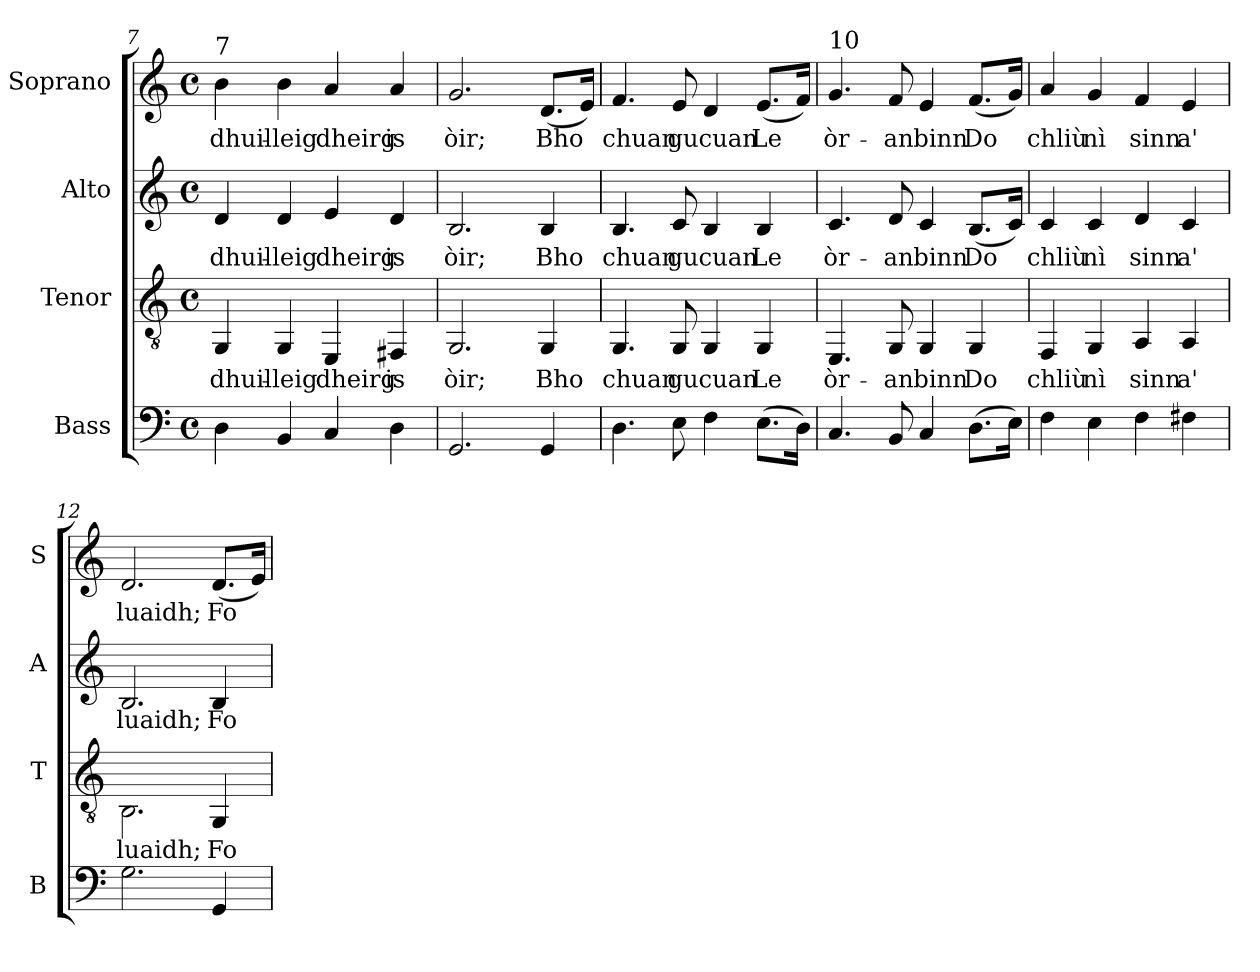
**kern	**kern	**text	**kern	**text	**kern	**text
*part4	*part3	*part3	*part2	*part2	*part1	*part1
*staff4	*staff3	*staff3	*staff2	*staff2	*staff1	*staff1
*I"Bass	*I"Tenor	*	*I"Alto	*	*I"Soprano	*
*I'B	*I'T	*	*I'A	*	*I'S	*
!!LO:PB:g=z
*clefF4	*clefGv2	*	*clefG2	*	*clefG2	*
*k[]	*k[]	*	*k[]	*	*k[]	*
*C:	*C:	*	*C:	*	*C:	*
*M4/4	*M4/4	*	*M4/4	*	*M4/4	*
*met(c)	*met(c)	*	*met(c)	*	*met(c)	*
=7	=7	=7	=7	=7	=7	=7
!	!	!LO:LY:b:color=#000000	!	!	!	!
!	!	!	!	!LO:LY:b:color=#000000	!	!
!	!	!	!	!	!LO:TX:a:t=7	!
!	!	!	!	!	!	!LO:LY:b:color=#000000
4Di\	4GGi/	dhuil-	4di/	dhuil-	4bi\	dhuil-
!	!	!LO:LY:b:color=#000000	!	!	!	!
!	!	!	!	!LO:LY:b:color=#000000	!	!
!	!	!	!	!	!	!LO:LY:b:color=#000000
4BBi/	4GGi/	-leig	4di/	-leig	4bi\	-leig
!	!	!LO:LY:b:color=#000000	!	!	!	!
!	!	!	!	!LO:LY:b:color=#000000	!	!
!	!	!	!	!	!	!LO:LY:b:color=#000000
4Ci/	4EEi/	dheirg	4ei/	dheirg	4ai/	dheirg
!	!	!LO:LY:b:color=#000000	!	!	!	!
!	!	!	!	!LO:LY:b:color=#000000	!	!
!	!	!	!	!	!	!LO:LY:b:color=#000000
4Di\	4FF#Xi/	is	4di/	is	4ai/	is
=8	=8	=8	=8	=8	=8	=8
!	!	!LO:LY:b:color=#000000	!	!	!	!
!	!	!	!	!LO:LY:b:color=#000000	!	!
!	!	!	!	!	!	!LO:LY:b:color=#000000
2.GGi/	2.GGi/	òir;	2.Bi/	òir;	2.gi/	òir;
!	!	!LO:LY:b:color=#000000	!	!	!	!
!	!	!	!	!LO:LY:b:color=#000000	!	!
!	!	!	!	!	!	!LO:LY:b:color=#000000
4GGi/	4GGi/	Bho	4Bi/	Bho	(8.di/L	Bho
.	.	.	.	.	16ei/Jk)	.
=9	=9	=9	=9	=9	=9	=9
!	!	!LO:LY:b:color=#000000	!	!	!	!
!	!	!	!	!LO:LY:b:color=#000000	!	!
!	!	!	!	!	!	!LO:LY:b:color=#000000
4.Di\	4.GGi/	chuan	4.Bi/	chuan	4.fi/	chuan
!	!	!LO:LY:b:color=#000000	!	!	!	!
!	!	!	!	!LO:LY:b:color=#000000	!	!
!	!	!	!	!	!	!LO:LY:b:color=#000000
8Ei\	8GGi/	gu	8ci/	gu	8ei/	gu
!	!	!LO:LY:b:color=#000000	!	!	!	!
!	!	!	!	!LO:LY:b:color=#000000	!	!
!	!	!	!	!	!	!LO:LY:b:color=#000000
4Fi\	4GGi/	cuan	4Bi/	cuan	4di/	cuan
!	!	!LO:LY:b:color=#000000	!	!	!	!
!	!	!	!	!LO:LY:b:color=#000000	!	!
!	!	!	!	!	!	!LO:LY:b:color=#000000
(8.Ei\L	4GGi/	Le	4Bi/	Le	(8.ei/L	Le
16Di\Jk)	.	.	.	.	16fi/Jk)	.
!!LO:LB:g=z
=10	=10	=10	=10	=10	=10	=10
!	!	!LO:LY:b:color=#000000	!	!	!	!
!	!	!	!	!LO:LY:b:color=#000000	!	!
!	!	!	!	!	!LO:TX:a:t=10	!
!	!	!	!	!	!	!LO:LY:b:color=#000000
4.Ci/	4.EEi/	òr-	4.ci/	òr-	4.gi/	òr-
!	!	!LO:LY:b:color=#000000	!	!	!	!
!	!	!	!	!LO:LY:b:color=#000000	!	!
!	!	!	!	!	!	!LO:LY:b:color=#000000
8BBi/	8GGi/	-an	8di/	-an	8fi/	-an
!	!	!LO:LY:b:color=#000000	!	!	!	!
!	!	!	!	!LO:LY:b:color=#000000	!	!
!	!	!	!	!	!	!LO:LY:b:color=#000000
4Ci/	4GGi/	binn	4ci/	binn	4ei/	binn
!	!	!LO:LY:b:color=#000000	!	!	!	!
!	!	!	!	!LO:LY:b:color=#000000	!	!
!	!	!	!	!	!	!LO:LY:b:color=#000000
(8.Di\L	4GGi/	Do	(8.Bi/L	Do	(8.fi/L	Do
16Ei\Jk)	.	.	16ci/Jk)	.	16gi/Jk)	.
=11	=11	=11	=11	=11	=11	=11
!	!	!LO:LY:b:color=#000000	!	!	!	!
!	!	!	!	!LO:LY:b:color=#000000	!	!
!	!	!	!	!	!	!LO:LY:b:color=#000000
4Fi\	4FFi/	chliù	4ci/	chliù	4ai/	chliù
!	!	!LO:LY:b:color=#000000	!	!	!	!
!	!	!	!	!LO:LY:b:color=#000000	!	!
!	!	!	!	!	!	!LO:LY:b:color=#000000
4Ei\	4GGi/	nì	4ci/	nì	4gi/	nì
!	!	!LO:LY:b:color=#000000	!	!	!	!
!	!	!	!	!LO:LY:b:color=#000000	!	!
!	!	!	!	!	!	!LO:LY:b:color=#000000
4Fi\	4AAi/	sinn	4di/	sinn	4fi/	sinn
!	!	!LO:LY:b:color=#000000	!	!	!	!
!	!	!	!	!LO:LY:b:color=#000000	!	!
!	!	!	!	!	!	!LO:LY:b:color=#000000
4F#Xi\	4AAi/	a'	4ci/	a'	4ei/	a'
=12	=12	=12	=12	=12	=12	=12
!	!	!LO:LY:b:color=#000000	!	!	!	!
!	!	!	!	!LO:LY:b:color=#000000	!	!
!	!	!	!	!	!	!LO:LY:b:color=#000000
2.Gi\	2.BBi\	luaidh;	2.Bi/	luaidh;	2.di/	luaidh;
!	!	!LO:LY:b:color=#000000	!	!	!	!
!	!	!	!	!LO:LY:b:color=#000000	!	!
!	!	!	!	!	!	!LO:LY:b:color=#000000
4GGi/	4GGi/	Fo	4Bi/	Fo	(8.di/L	Fo
.	.	.	.	.	16ei/Jk)	.
=	=	=	=	=	=	=
*-	*-	*-	*-	*-	*-	*-
